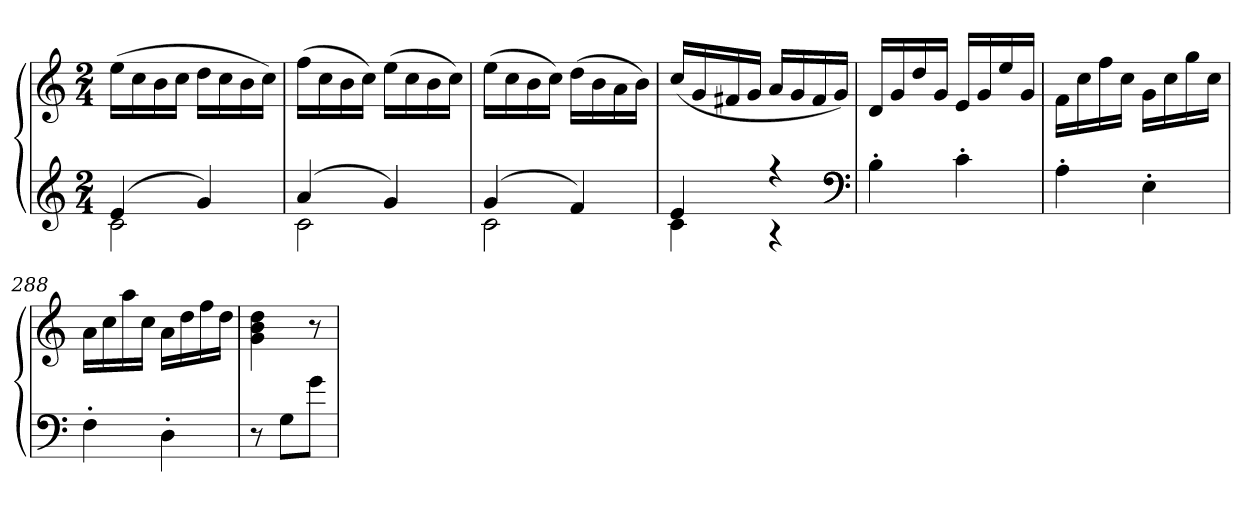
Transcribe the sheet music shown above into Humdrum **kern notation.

**kern	**kern
*part1	*part1
*staff2	*staff1
*clefG2	*clefG2
*k[]	*k[]
*C:	*C:
*M2/4	*M2/4
=	=
*^	*
(4e	2c	(16eeLL
.	.	16cc
.	.	16b
.	.	16ccJJ
4g)	.	16ddLL
.	.	16cc
.	.	16b
.	.	16ccJJ)
=283	=283	=283
(4a	2c	(16ffLL
.	.	16cc
.	.	16b
.	.	16ccJJ)
4g)	.	(16eeLL
.	.	16cc
.	.	16b
.	.	16ccJJ)
=284	=284	=284
(4g	2c	(16eeLL
.	.	16cc
.	.	16b
.	.	16ccJJ)
4f)	.	(16ddLL
.	.	16b
.	.	16a
.	.	16bJJ)
=285	=285	=285
4e	4c	(16ccLL
.	.	16g
.	.	16f#X
.	.	16gJJ
4r	4r	16aLL
.	.	16g
.	.	16f#
.	.	16gJJ)
*v	*v	*
*clefF4	*
=286	=286
4B'	16dLL
.	16g
.	16dd
.	16gJJ
4c'	16eLL
.	16g
.	16ee
.	16gJJ
=287	=287
4A'	16fLL
.	16cc
.	16ff
.	16ccJJ
4E'	16gLL
.	16cc
.	16gg
.	16ccJJ
=288	=288
4F'	16aLL
.	16cc
.	16aa
.	16ccJJ
4D'	16aLL
.	16dd
.	16ff
.	16ddJJ
=289	=289
8r	4g 4b 4dd
8GL	.
8gJ	8r
=	=
*-	*-
